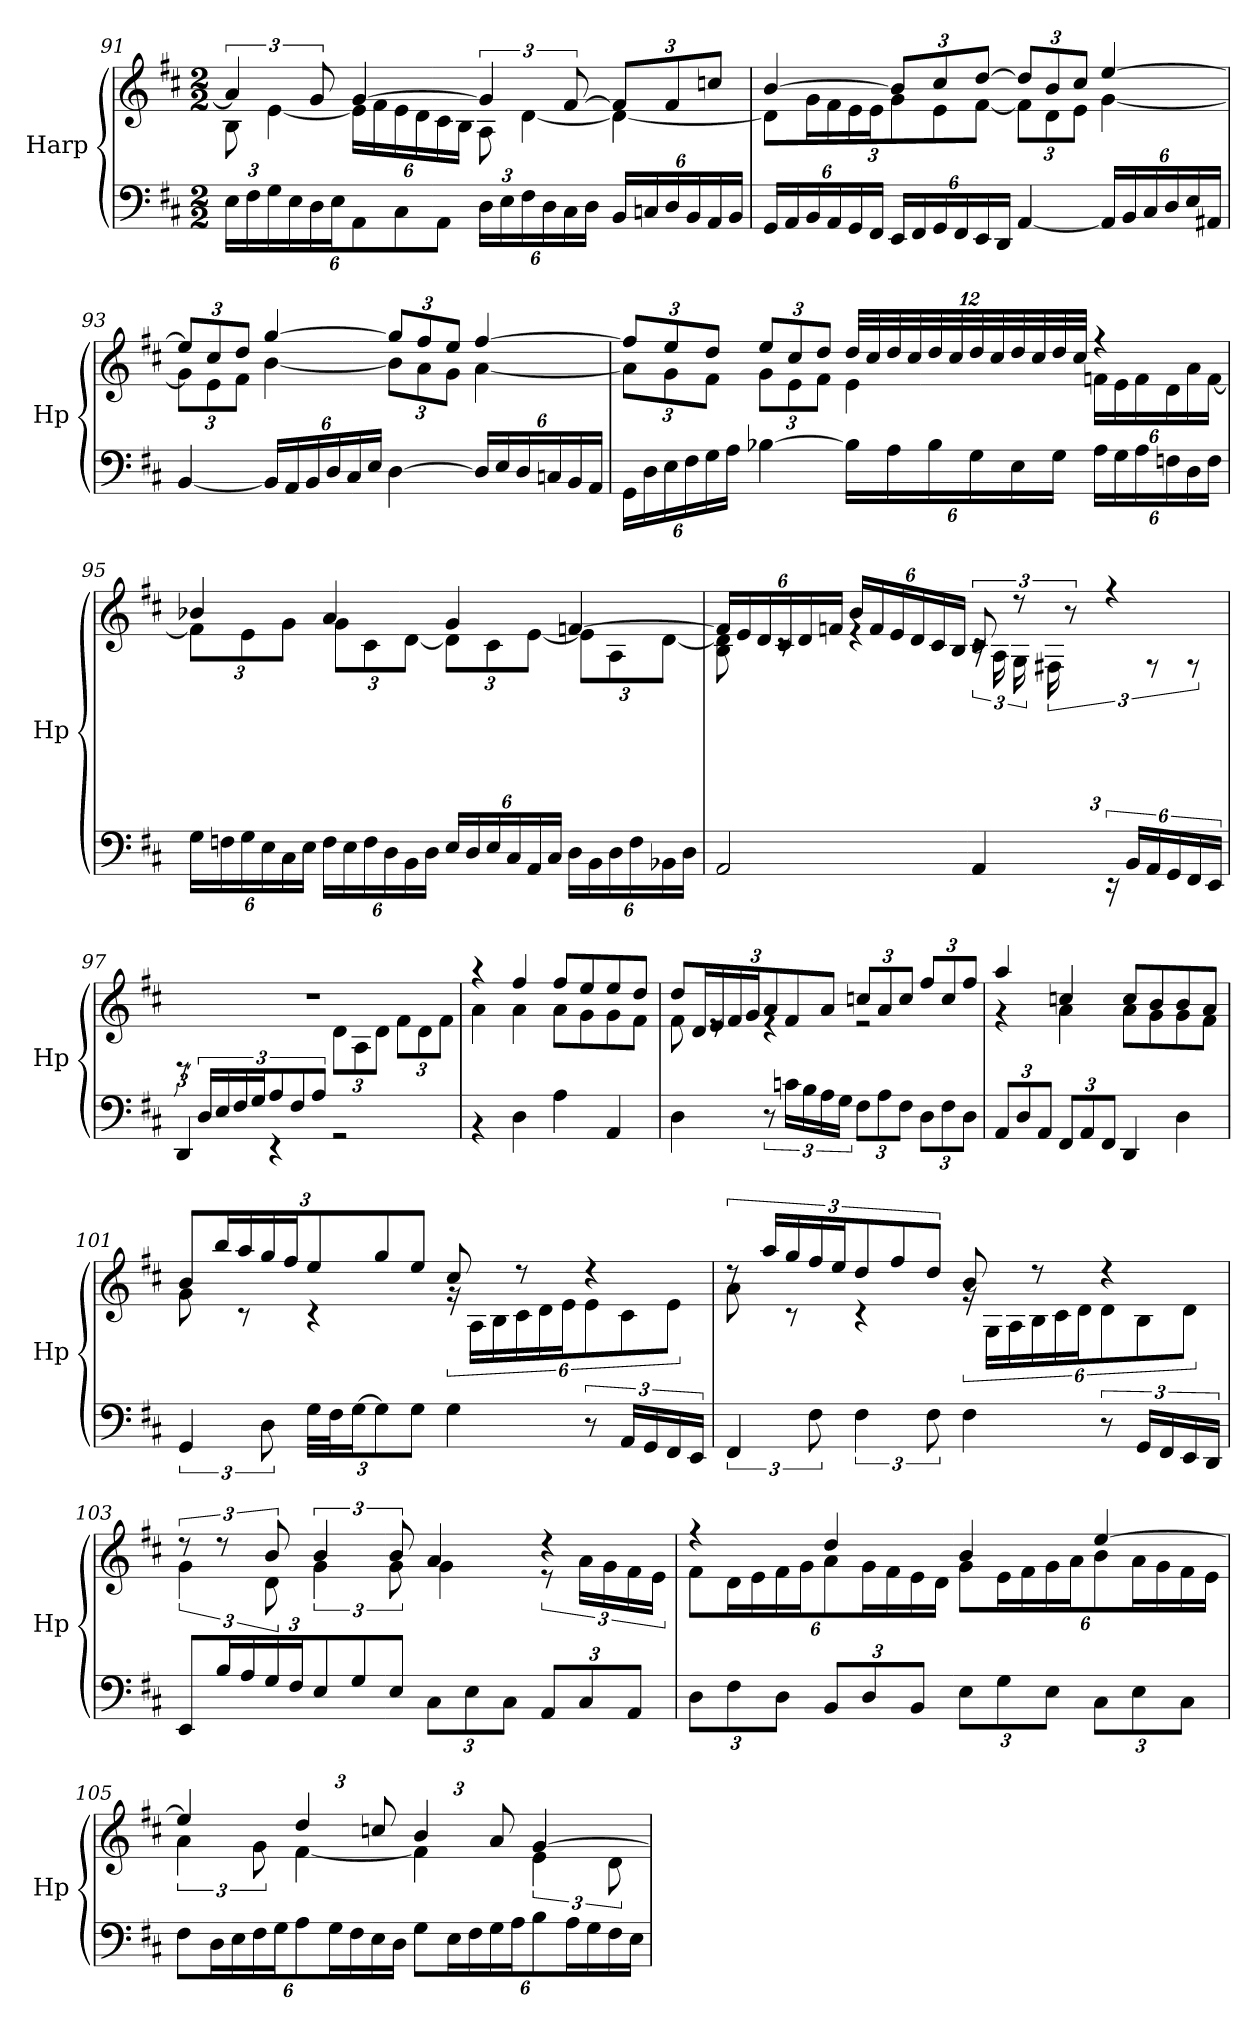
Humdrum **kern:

**kern	**kern
*part1	*part1
*staff2	*staff1
*I"Harp	*
*I'Hp	*
!!LO:LB:g=z
*clefF4	*clefG2
*k[f#c#]	*k[f#c#]
*M2/2	*M2/2
*Xbrackettup	*
=91	=91
*	*^
24E\LL	6a/]	12B\
24F#\	.	.
24G\	.	[6e\
24E\	.	.
24D\	12g/	.
24E\J	.	.
*	*	*Xbrackettup
12AA\	[4g/	24e\LL]
.	.	24f#\
12C#\	.	24e\
.	.	24d\
12AA\J	.	24c#\
.	.	24B\JJ
*	*brackettup	*
24D\LL	6g/]	12A\
24E\	.	.
24F#\	.	[6d\
24D\	.	.
24C#\	[12f#/	.
24D\JJ	.	.
*	*Xbrackettup	*
24BB/LL	12f#/L]	4d\_
24Cn/	.	.
24D/	12f#/	.
24BB/	.	.
24AA/	12ccn/J	.
24BB/JJ	.	.
!!LO:LB:g=z	!!
=92	=92	=92
24GG/LL	[4b/	12d\L]
24AA/	.	.
24BB/	.	24g\L
24AA/	.	24f#\
24GG/	.	24e\
24FF#/JJ	.	24e\J
24EE/LL	12b/L]	12g\
24FF#/	.	.
24GG/	12cc#/	12e\
24FF#/	.	.
24EE/	[12dd/J	[12f#\J
24DD/JJ	.	.
[4AA/	12dd/L]	12f#\L]
.	12b/	12d\
.	12cc#/J	12e\J
24AA/LL]	[4ee/	[4g\
24BB/	.	.
24C#/	.	.
24D/	.	.
24E/	.	.
24AA#X/JJ	.	.
=93	=93	=93
[4BB/	12ee/L]	12g\L]
.	12cc#/	12e\
.	12dd/J	12f#\J
24BB/LL]	[4gg/	[4b\
24AA/	.	.
24BB/	.	.
24D/	.	.
24C#/	.	.
24E/JJ	.	.
[4D\	12gg/L]	12b\L]
.	12ff#/	12a\
.	12ee/J	12g\J
24D/LL]	[4ff#/	[4a\
24E/	.	.
24D/	.	.
24Cn/	.	.
24BB/	.	.
24AA/JJ	.	.
!!LO:PB:g=z	!!
=94	=94	=94
24GG\LL	12ff#/L]	12a\L]
24D\	.	.
24E\	12ee/	12g\
24F#\	.	.
24G\	12dd/J	12f#\J
24A\JJ	.	.
[4B-X\	12ee/L	12g\L
.	12cc#/	12e\
.	12dd/J	12f#\J
24B-\LL]	48dd/LLL	4e\
.	48cc#/	.
24A\	48dd/	.
.	48cc#/	.
24B-\	48dd/	.
.	48cc#/	.
24G\	48dd/	.
.	48cc#/	.
24E\	48dd/	.
.	48cc#/	.
24G\JJ	48dd/	.
.	48cc#/JJJ	.
24A\LL	4r	24fn\LL
24G\	.	24e\
24A\	.	24f\
24Fn\	.	24d\
24D\	.	24a\
24F\JJ	.	[24f\JJ
!!LO:LB:g=z	!!
=95	=95	=95
24G\LL	4b-X/	12f\L]
24Fn\	.	.
24G\	.	12e\
24E\	.	.
24C#\	.	12g\J
24E\JJ	.	.
24F\LL	4a/	12g\L
24E\	.	.
24F\	.	12c#\
24D\	.	.
24BB\	.	[12d\J
24D\JJ	.	.
24E/LL	4g/	12d\L]
24D/	.	.
24E/	.	12c#\
24C#/	.	.
24AA/	.	[12e\J
24C#/JJ	.	.
24D\LL	[4fn/	12e\L]
24BB\	.	.
24D\	.	12A\
24F\	.	.
24BB-X\	.	[12d\J
24D\JJ	.	.
!!LO:LB:g=z	!!
=96	=96	=96
*^	*	*
3%2ryy	2AA/	24f/LL]	8B\ 8d\]
.	.	24e/	.
.	.	24d/	.
.	.	24c#/	8rc
.	.	24d/	.
.	.	24fn/JJ	.
.	.	24b/LL	4re
.	.	24f/	.
.	.	24e/	.
.	.	24d/	.
.	.	24c#/	.
.	.	24B/JJ	.
*	*	*brackettup	*
.	4AA/	12c#/	24rc
.	.	.	24A\LL
.	.	12r	24G\
.	.	.	24F#X\
24E/	.	12r	6ryy
24D/J	.	.	.
*brackettup	*	*	*
12C#/J	24rEE	4r	.
.	24BB/LL	.	.
6ryy	24AA/	.	12rF
.	24GG/	.	.
.	24FF#/	.	12rF
.	24EE/JJ	.	.
=97	=97	=97	=97
12ryy	4DD/	1r	12rD
24D/LL	.	.	12%5ryy
24E/	.	.	.
24F#/	.	.	.
24G/J	.	.	.
*Xbrackettup	*	*	*
12A/	4rEE	.	.
12F#/	.	.	.
12A/J	.	.	.
*	*	*	*Xbrackettup
2ryy	2rGG	.	12d\L
.	.	.	12A\
.	.	.	12d\J
.	.	.	12f#\L
.	.	.	12d\
.	.	.	12f#\J
*v	*v	*	*
!!LO:LB:g=z	!!
=98	=98	=98
4rBB	4r	4a\
4D\	4ff#/	4a\
4A\	8ff#/L	8a\L
.	8ee/	8g\
4AA/	8ee/	8g\
.	8dd/J	8f#\J
=99	=99	=99
4D\	12dd/L	8f#\
.	24d/L	.
.	24e/	8re
.	24f#/	.
.	24g/J	.
*brackettup	*	*
12r	12a/	4re
24cn\LL	12f#/	.
24B\	.	.
24A\	12a/J	.
24G\JJ	.	.
*Xbrackettup	*	*
12F#\L	12ccn/L	2re
12A\	12a/	.
12F#\J	12cc/J	.
12D\L	12ff#/L	.
12F#\	12cc/	.
12D\J	12ff#/J	.
=100	=100	=100
12AA/L	4aa/	4r
12D/	.	.
12AA/J	.	.
12FF#/L	4ccn/	4a\
12AA/	.	.
12FF#/J	.	.
4DD/	8cc/L	8a\L
.	8b/	8g\
4D\	8b/	8g\
.	8a/J	8f#\J
!!LO:LB:g=z	!!
=101	=101	=101
*brackettup	*	*
6GG/	12b/L	8g\
.	24bb/L	.
.	24aa/	8r
12D\	24gg/	.
.	24ff#/J	.
48G\LLL	12ee/	4r
48F#\J	.	.
[24G\J	.	.
12G\]	12gg/	.
12G\J	12ee/J	.
*	*	*brackettup
4G\	8cc#/	24rg
.	.	24A\LL
.	.	24B\
.	8rdd	24c#\
.	.	24d\
.	.	24e\J
*	*	*Xbrackettup
12r	4rdd	12e\
24AA/LL	.	12c#\
24GG/	.	.
24FF#/	.	12e\J
24EE/JJ	.	.
=102	=102	=102
*	*brackettup	*
6FF#/	12rdd	8a\
.	24aa/LL	.
.	24gg/	8r
12F#\	24ff#/	.
.	24ee/J	.
*	*Xbrackettup	*
6F#\	12dd/	4r
.	12ff#/	.
12F#\	12dd/J	.
*	*	*brackettup
4F#\	8b/	24rg
.	.	24G\LL
.	.	24A\
.	8rdd	24B\
.	.	24c#\
.	.	24d\J
*	*	*Xbrackettup
12r	4rdd	12d\
24GG/LL	.	12B\
24FF#/	.	.
24EE/	.	12d\J
24DD/JJ	.	.
!!LO:LB:g=z	!!
=103	=103	=103
*Xbrackettup	*brackettup	*
12EE/L	12r	6g\
24B/L	12r	.
24A/	.	.
24G/	12b/	12d\
24F#/J	.	.
12E/	6b/	6g\
12G/	.	.
12E/J	12b/	12g\
12C#\L	4a/	4g\
12E\	.	.
12C#\J	.	.
12AA/L	4rdd	12r
12C#/	.	24a\LL
.	.	24g\
12AA/J	.	24f#\
.	.	24e\JJ
=104	=104	=104
*	*	*Xbrackettup
12D\L	4r	12f#\L
12F#\	.	24d\L
.	.	24e\
12D\J	.	24f#\
.	.	24g\J
12BB/L	4dd/	12a\
12D/	.	24g\L
.	.	24f#\
12BB/J	.	24e\
.	.	24d\JJ
12E\L	4b/	12g\L
12G\	.	24e\L
.	.	24f#\
12E\J	.	24g\
.	.	24a\J
12C#\L	[4ee/	12b\
12E\	.	24a\L
.	.	24g\
12C#\J	.	24f#\
.	.	24e\JJ
!!LO:PB:g=z	!!
=105	=105	=105
*	*	*brackettup
12F#\L	4ee/]	6a\
24D\L	.	.
24E\	.	.
24F#\	.	12g\
24G\J	.	.
12A\	6dd/	[4f#\
24G\L	.	.
24F#\	.	.
24E\	12ccn/	.
24D\JJ	.	.
12G\L	6b/	4f#\]
24E\L	.	.
24F#\	.	.
24G\	12a/	.
24A\J	.	.
12B\	[4g/	6e\
24A\L	.	.
24G\	.	.
24F#\	.	12d\
24E\JJ	.	.
*	*v	*v
=	=
*-	*-
